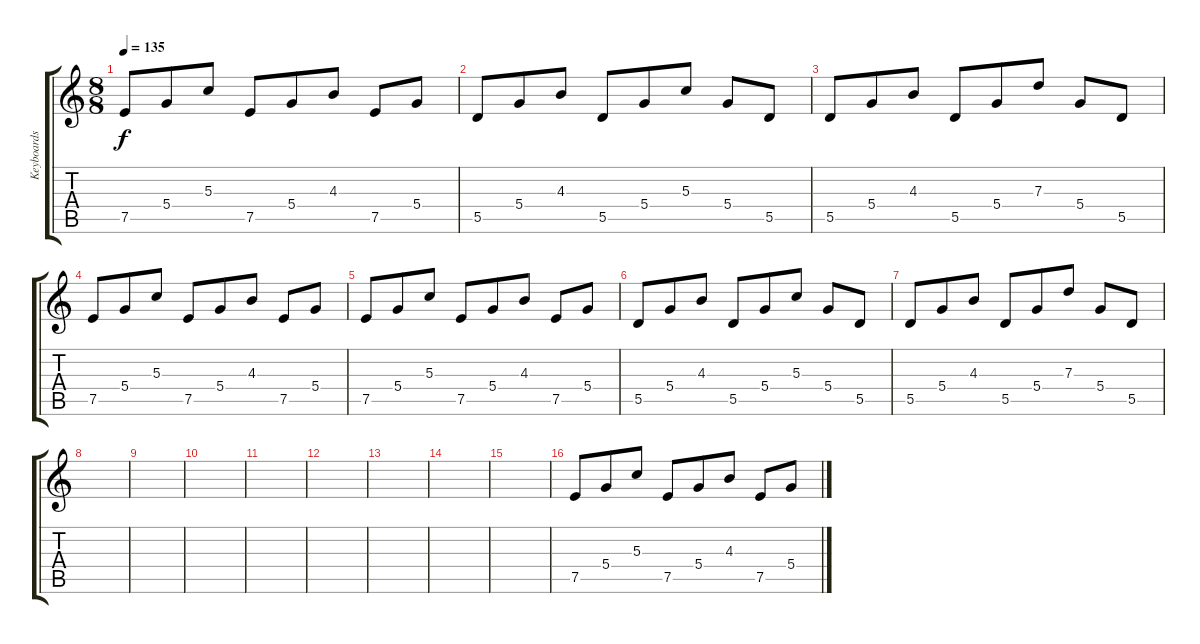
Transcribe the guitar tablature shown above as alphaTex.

\track ("Keyboards 2" "Keyboards ") {instrument acousticguitarnylon}
\staff {score tabs}
\tuning (E4 B3 G3 D3 A2 E2) {hide}
\ts (8 8)
\tempo 135
\clef g2
\ks c
7.5.8{dy f} 5.4.8 5.3.8 7.5.8 5.4.8 4.3.8 7.5.8 5.4.8 |
5.5.8 5.4.8 4.3.8 5.5.8 5.4.8 5.3.8 5.4.8 5.5.8 |
5.5.8 5.4.8 4.3.8 5.5.8 5.4.8 7.3.8 5.4.8 5.5.8 |
7.5.8 5.4.8 5.3.8 7.5.8 5.4.8 4.3.8 7.5.8 5.4.8 |
7.5.8 5.4.8 5.3.8 7.5.8 5.4.8 4.3.8 7.5.8 5.4.8 |
5.5.8 5.4.8 4.3.8 5.5.8 5.4.8 5.3.8 5.4.8 5.5.8 |
5.5.8 5.4.8 4.3.8 5.5.8 5.4.8 7.3.8 5.4.8 5.5.8 |
|
|
|
|
|
|
|
|
7.5.8 5.4.8 5.3.8 7.5.8 5.4.8 4.3.8 7.5.8 5.4.8
